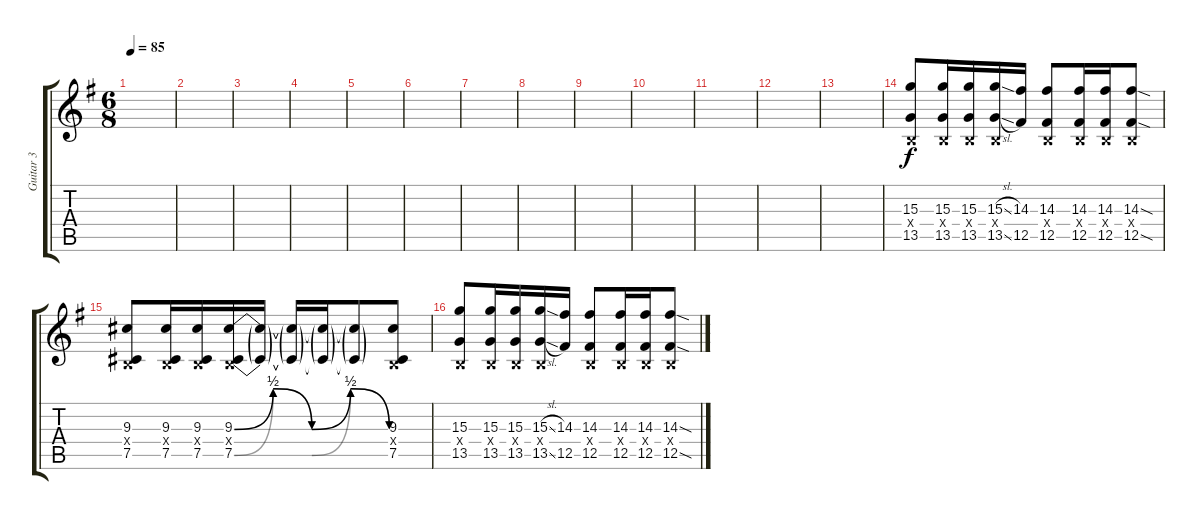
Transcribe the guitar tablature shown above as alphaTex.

\track ("Guitar 3" "Guitar 3") {instrument distortionguitar}
\staff {score tabs}
\tuning (Db4 Ab3 E3 B2 Gb2 B1) {hide}
\ts (6 8)
\tempo 85
\clef g2
\ks eminor
|
|
|
|
|
|
|
|
|
|
|
|
|
(15.3 0.4{x} 13.5).8 (15.3 0.4{x} 13.5).16 (15.3 0.4{x} 13.5).16 (15.3{sl} 0.4{x} 13.5{sl}).16 (14.3 12.5).16 (14.3 0.4{x} 12.5).8 (14.3 0.4{x} 12.5).16 (14.3 0.4{x} 12.5).16 (14.3{sod} 0.4{x} 12.5{sod}).8 |
(9.3 0.4{x} 7.5).8 (9.3 0.4{x} 7.5).16 (9.3 0.4{x} 7.5).16 (9.3{be (custom 0 0 15 2 30 0 45 2 60 0)} 0.4{x} 7.5{be (custom 0 0 15 2 30 0 45 2 60 0)}).16 (9.3{t} 7.5{t}).16 (9.3{t} 7.5{t}).16 (9.3{t} 7.5{t}).16 (9.3{t} 7.5{t}).8 (9.3 0.4{x} 7.5).8 |
(15.3 0.4{x} 13.5).8 (15.3 0.4{x} 13.5).16 (15.3 0.4{x} 13.5).16 (15.3{sl} 0.4{x} 13.5{sl}).16 (14.3 12.5).16 (14.3 0.4{x} 12.5).8 (14.3 0.4{x} 12.5).16 (14.3 0.4{x} 12.5).16 (14.3{sod} 0.4{x} 12.5{sod}).8
